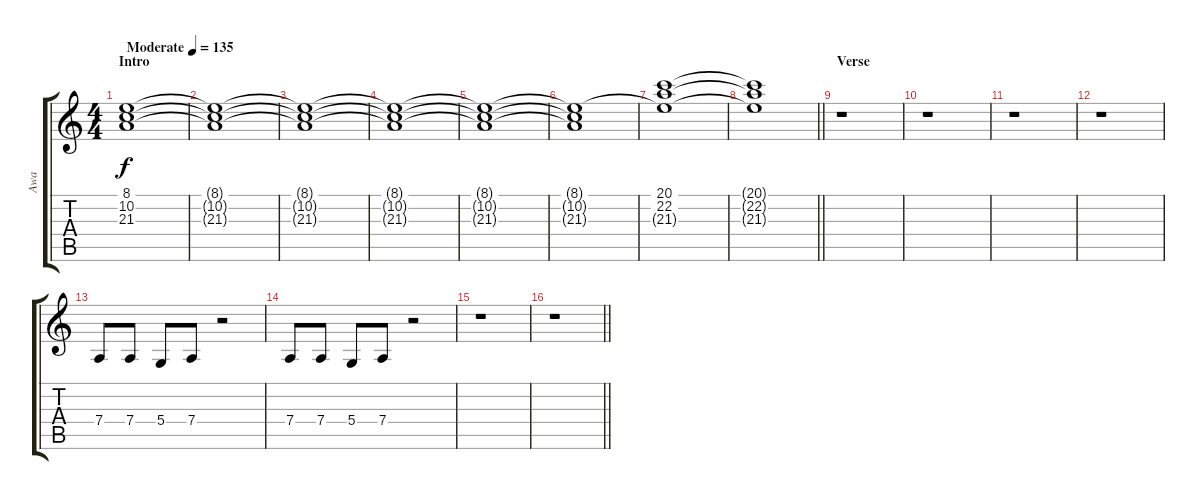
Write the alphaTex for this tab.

\track ("Awa" "Awa") {instrument choiraahs}
\staff {score tabs}
\tuning (E4 B3 G3 D3 A2 E2) {hide}
\ts (4 4)
\section ("" "Intro")
\tempo (135 "Moderate")
\clef g2
\ks c
(8.1 10.2 21.3).1{dy f volume 5 instrument choiraahs} |
(8.1{t} 10.2{t} 21.3{t}).1 |
(8.1{t} 10.2{t} 21.3{t}).1 |
(8.1{t} 10.2{t} 21.3{t}).1 |
(8.1{t} 10.2{t} 21.3{t}).1 |
(8.1{t} 10.2{t} 21.3{t}).1 |
(20.1 22.2 21.3{t}).1 |
\barLineRight lightlight
(20.1{t} 22.2{t} 21.3{t}).1 |
\section ("" "Verse")
r.1 |
r.1 |
r.1 |
r.1 |
7.4.8{volume 12 instrument electricgrandpiano} 7.4.8 5.4.8 7.4.8 r.2 |
7.4.8 7.4.8 5.4.8 7.4.8 r.2 |
r.1 |
\barLineRight lightlight
r.1
